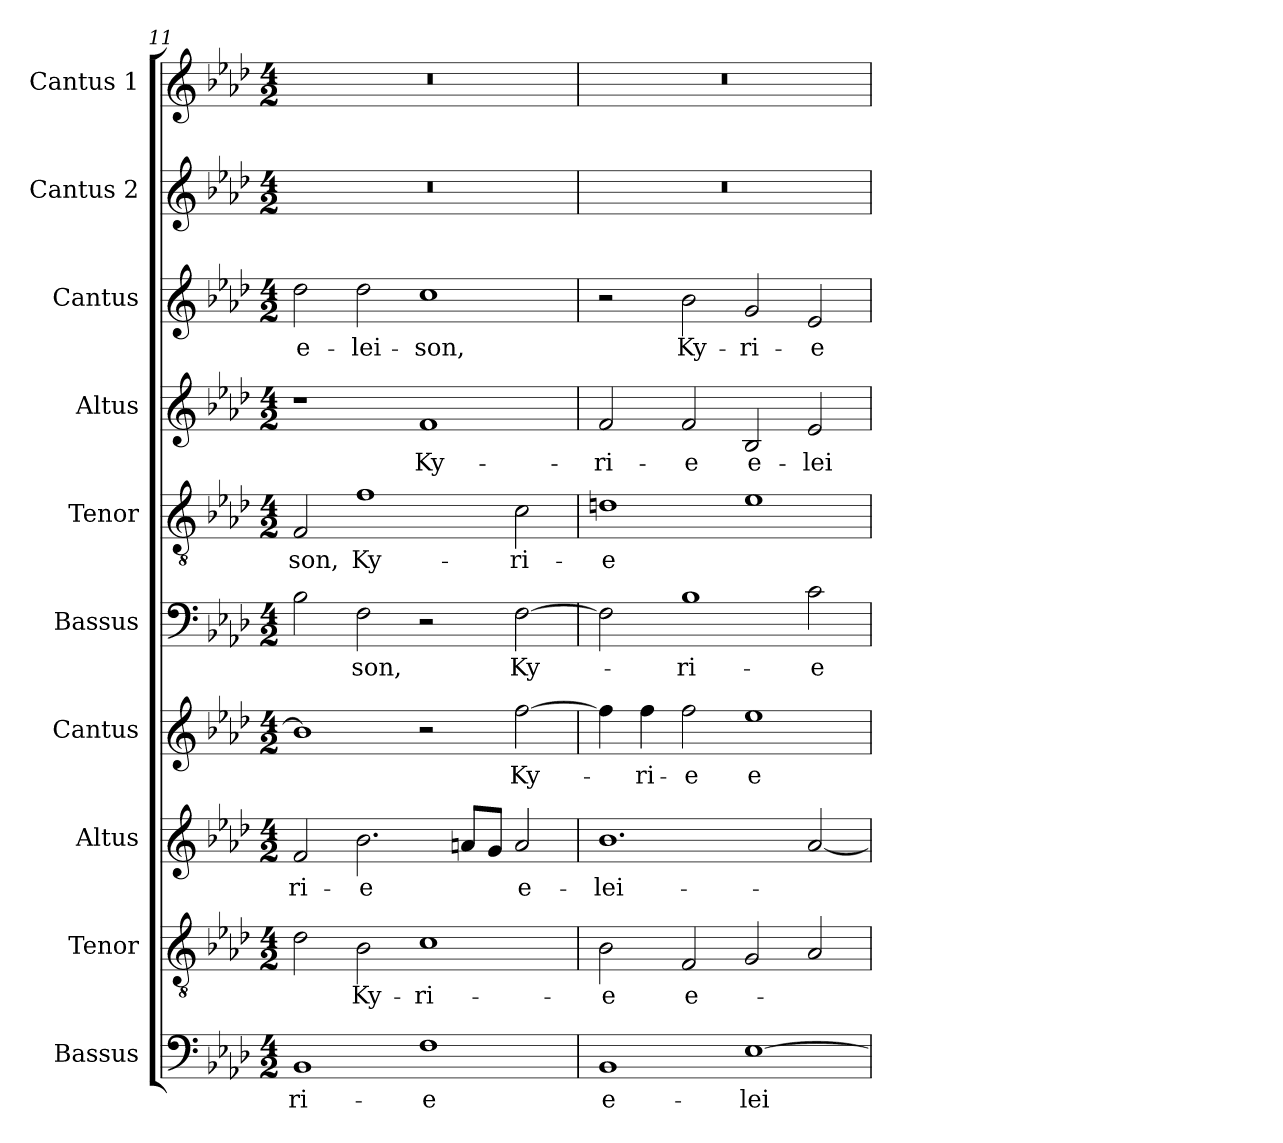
**kern	**text	**kern	**text	**kern	**text	**kern	**text	**kern	**text	**kern	**text	**kern	**text	**kern	**text	**kern	**kern
*part10	*part10	*part9	*part9	*part8	*part8	*part7	*part7	*part6	*part6	*part5	*part5	*part4	*part4	*part3	*part3	*part2	*part1
*staff10	*staff10	*staff9	*staff9	*staff8	*staff8	*staff7	*staff7	*staff6	*staff6	*staff5	*staff5	*staff4	*staff4	*staff3	*staff3	*staff2	*staff1
*I"Bassus	*	*I"Tenor	*	*I"Altus	*	*I"Cantus	*	*I"Bassus	*	*I"Tenor	*	*I"Altus	*	*I"Cantus	*	*I"Cantus 2	*I"Cantus 1
*	*	*	*	*	*	*	*	*	*	*	*	*	*	*	*	*I'Cant.	*I'Cant.
*clefF4	*	*clefGv2	*	*clefG2	*	*clefG2	*	*clefF4	*	*clefGv2	*	*clefG2	*	*clefG2	*	*clefG2	*clefG2
*	*	*ITrd7c12	*	*ITrd7c12	*	*	*	*	*	*ITrd7c12	*	*ITrd7c12	*	*	*	*	*
*k[b-e-a-d-]	*	*k[b-e-a-d-]	*	*k[b-e-a-d-]	*	*k[b-e-a-d-]	*	*k[b-e-a-d-]	*	*k[b-e-a-d-]	*	*k[b-e-a-d-]	*	*k[b-e-a-d-]	*	*k[b-e-a-d-]	*k[b-e-a-d-]
*A-:	*	*A-:	*	*A-:	*	*A-:	*	*A-:	*	*A-:	*	*A-:	*	*A-:	*	*A-:	*A-:
*M4/2	*	*M4/2	*	*M4/2	*	*M4/2	*	*M4/2	*	*M4/2	*	*M4/2	*	*M4/2	*	*M4/2	*M4/2
=11	=11	=11	=11	=11	=11	=11	=11	=11	=11	=11	=11	=11	=11	=11	=11	=11	=11
!	!LO:LY:b:color=#000000	!	!	!	!	!	!	!	!	!	!	!	!	!	!	!	!
!	!	!	!	!	!LO:LY:b:color=#000000	!	!	!	!	!	!	!	!	!	!	!	!
!	!	!	!	!	!	!	!	!	!	!	!LO:LY:b:color=#000000	!	!	!	!	!	!
!	!	!	!	!	!	!	!	!	!	!	!	!	!	!	!LO:LY:b:color=#000000	!LO:N:vis=1	!LO:N:vis=1
1BB-i	-ri-	2D-i\	.	2Fi/	-ri-	1b-i]	.	2B-i\	.	2FFi/	-son,	1r	.	2dd-i\	e-	0r	0r
!	!	!	!LO:LY:b:color=#000000	!	!	!	!	!	!	!	!	!	!	!	!	!	!
!	!	!	!	!	!LO:LY:b:color=#000000	!	!	!	!	!	!	!	!	!	!	!	!
!	!	!	!	!	!	!	!	!	!LO:LY:b:color=#000000	!	!	!	!	!	!	!	!
!	!	!	!	!	!	!	!	!	!	!	!LO:LY:b:color=#000000	!	!	!	!	!	!
!	!	!	!	!	!	!	!	!	!	!	!	!	!	!	!LO:LY:b:color=#000000	!	!
.	.	2BB-i\	Ky-	2.B-i\	-e	.	.	2Fi\	-son,	1Fi	Ky-	.	.	2dd-i\	-lei-	.	.
!	!LO:LY:b:color=#000000	!	!	!	!	!	!	!	!	!	!	!	!	!	!	!	!
!	!	!	!LO:LY:b:color=#000000	!	!	!	!	!	!	!	!	!	!	!	!	!	!
!	!	!	!	!	!	!	!	!	!	!	!	!	!LO:LY:b:color=#000000	!	!	!	!
!	!	!	!	!	!	!	!	!	!	!	!	!	!	!	!LO:LY:b:color=#000000	!	!
1Fi	-e	1Ci	-ri-	.	.	2r	.	2r	.	.	.	1Fi	Ky-	1cci	-son,	.	.
.	.	.	.	8Ani/L	.	.	.	.	.	.	.	.	.	.	.	.	.
.	.	.	.	8Gi/J	.	.	.	.	.	.	.	.	.	.	.	.	.
!	!	!	!	!	!LO:LY:b:color=#000000	!	!	!	!	!	!	!	!	!	!	!	!
!	!	!	!	!	!	!	!LO:LY:b:color=#000000	!	!	!	!	!	!	!	!	!	!
!	!	!	!	!	!	!	!	!	!LO:LY:b:color=#000000	!	!	!	!	!	!	!	!
!	!	!	!	!	!	!	!	!	!	!	!LO:LY:b:color=#000000	!	!	!	!	!	!
.	.	.	.	2Ai/	e-	[>2ffi\	Ky-	[>2Fi\	Ky-	2Ci\	-ri-	.	.	.	.	.	.
=12	=12	=12	=12	=12	=12	=12	=12	=12	=12	=12	=12	=12	=12	=12	=12	=12	=12
!	!LO:LY:b:color=#000000	!	!	!	!	!	!	!	!	!	!	!	!	!	!	!	!
!	!	!	!LO:LY:b:color=#000000	!	!	!	!	!	!	!	!	!	!	!	!	!	!
!	!	!	!	!	!LO:LY:b:color=#000000	!	!	!	!	!	!	!	!	!	!	!	!
!	!	!	!	!	!	!	!	!	!	!	!LO:LY:b:color=#000000	!	!	!	!	!	!
!	!	!	!	!	!	!	!	!	!	!	!	!	!LO:LY:b:color=#000000	!	!	!LO:N:vis=1	!LO:N:vis=1
1BB-i	e-	2BB-i\	-e	1.B-i	-lei-	4ffi\]	.	2Fi\]	.	1Dni	-e	2Fi/	-ri-	2r	.	0r	0r
!	!	!	!	!	!	!	!LO:LY:b:color=#000000	!	!	!	!	!	!	!	!	!	!
.	.	.	.	.	.	4ffi\	-ri-	.	.	.	.	.	.	.	.	.	.
!	!	!	!LO:LY:b:color=#000000	!	!	!	!	!	!	!	!	!	!	!	!	!	!
!	!	!	!	!	!	!	!LO:LY:b:color=#000000	!	!	!	!	!	!	!	!	!	!
!	!	!	!	!	!	!	!	!	!LO:LY:b:color=#000000	!	!	!	!	!	!	!	!
!	!	!	!	!	!	!	!	!	!	!	!	!	!LO:LY:b:color=#000000	!	!	!	!
!	!	!	!	!	!	!	!	!	!	!	!	!	!	!	!LO:LY:b:color=#000000	!	!
.	.	2FFi/	e-	.	.	2ffi\	-e	1B-i	-ri-	.	.	2Fi/	-e	2b-i\	Ky-	.	.
!	!LO:LY:b:color=#000000	!	!	!	!	!	!	!	!	!	!	!	!	!	!	!	!
!	!	!	!	!	!	!	!LO:LY:b:color=#000000	!	!	!	!	!	!	!	!	!	!
!	!	!	!	!	!	!	!	!	!	!	!	!	!LO:LY:b:color=#000000	!	!	!	!
!	!	!	!	!	!	!	!	!	!	!	!	!	!	!	!LO:LY:b:color=#000000	!	!
[>1E-i	-lei-	2GGi/	.	.	.	1ee-i	e-	.	.	1E-i	.	2BB-i/	e-	2gi/	-ri-	.	.
!	!	!	!	!	!	!	!	!	!LO:LY:b:color=#000000	!	!	!	!	!	!	!	!
!	!	!	!	!	!	!	!	!	!	!	!	!	!LO:LY:b:color=#000000	!	!	!	!
!	!	!	!	!	!	!	!	!	!	!	!	!	!	!	!LO:LY:b:color=#000000	!	!
.	.	2AA-i/	.	[<2A-i/	.	.	.	2ci\	-e	.	.	2E-i/	-lei-	2e-i/	-e	.	.
=	=	=	=	=	=	=	=	=	=	=	=	=	=	=	=	=	=
*-	*-	*-	*-	*-	*-	*-	*-	*-	*-	*-	*-	*-	*-	*-	*-	*-	*-
